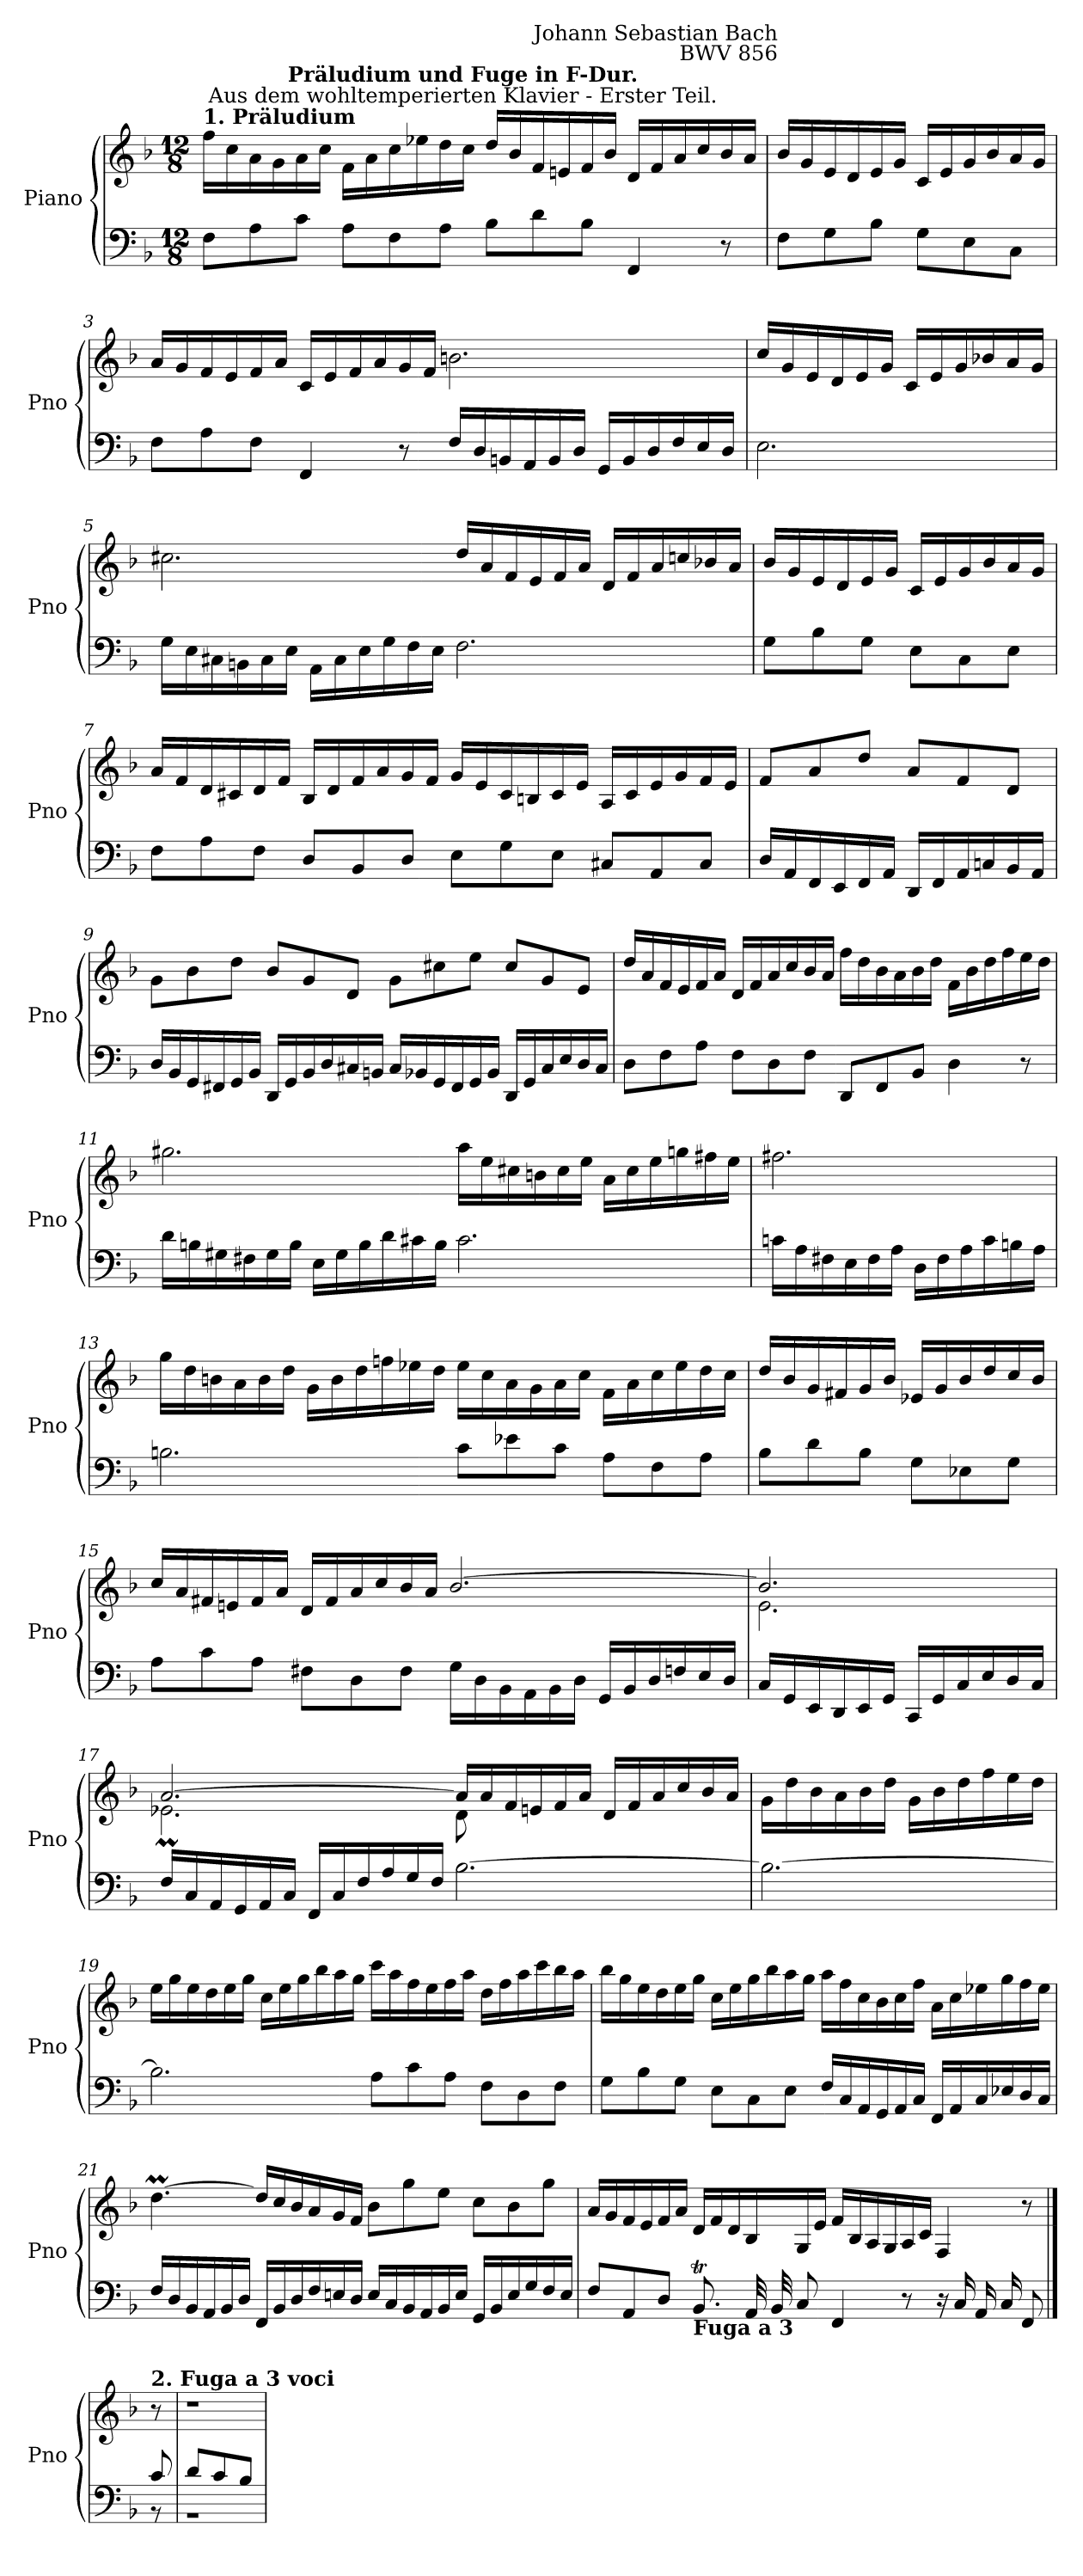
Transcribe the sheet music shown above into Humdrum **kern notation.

**kern	**kern
*part1	*part1
*staff2	*staff1
*I"Piano	*
*I'Pno	*
*clefF4	*clefG2
*k[b-]	*k[b-]
*F:	*F:
*M12/8	*M12/8
=1	=1
!	!LO:TX:a:B:t=1. Präludium
8FL	16ffLL
.	16cc
8A	16a
.	16g
8cJ	16a
.	16ccJJ
8AL	16fLL
.	16a
8F	16cc
.	16ee-X
8AJ	16dd
!	!LO:TX:a:cj:t=Aus dem wohltemperierten Klavier - Erster Teil.
!	!LO:TX:a:B:cj:t=Präludium und Fuge in F-Dur.
.	16ccJJ
8B-L	16ddLL
.	16b-
8d	16f
.	16en
8B-J	16f
.	16b-JJ
4FF	16dLL
.	16f
.	16a
.	16cc
8r	16b-
.	16aJJ
=2	=2
!	!LO:TX:a:rj:t=Johann Sebastian Bach\nBWV 856
8FL	16b-LL
.	16g
8G	16e
.	16d
8B-J	16e
.	16gJJ
8GL	16cLL
.	16e
8E	16g
.	16b-
8CJ	16a
.	16gJJ
!!LO:LB:g=z
=3	=3
8FL	16aLL
.	16g
8A	16f
.	16e
8FJ	16f
.	16aJJ
4FF	16cLL
.	16e
.	16f
.	16a
8r	16g
.	16fJJ
16FLL	2.bn
16D	.
16BBn	.
16AA	.
16BB	.
16DJJ	.
16GGLL	.
16BB	.
16D	.
16F	.
16E	.
16DJJ	.
=4	=4
2.E	16ccLL
.	16g
.	16e
.	16d
.	16e
.	16gJJ
.	16cLL
.	16e
.	16g
.	16b-X
.	16a
.	16gJJ
!!LO:LB:g=z
=5	=5
16GLL	2.cc#X
16E	.
16C#X	.
16BBn	.
16C#	.
16EJJ	.
16AALL	.
16C#	.
16E	.
16G	.
16F	.
16EJJ	.
2.F	16ddLL
.	16a
.	16f
.	16e
.	16f
.	16aJJ
.	16dLL
.	16f
.	16a
.	16ccn
.	16b-X
.	16aJJ
=6	=6
8GL	16b-LL
.	16g
8B-	16e
.	16d
8GJ	16e
.	16gJJ
8EL	16cLL
.	16e
8C	16g
.	16b-
8EJ	16a
.	16gJJ
!!LO:LB:g=z
=7	=7
8FL	16aLL
.	16f
8A	16d
.	16c#X
8FJ	16d
.	16fJJ
8DL	16B-LL
.	16d
8BB-	16f
.	16a
8DJ	16g
.	16fJJ
8EL	16gLL
.	16e
8G	16c#
.	16Bn
8EJ	16c#
.	16eJJ
8C#XL	16ALL
.	16c#
8AA	16e
.	16g
8C#J	16f
.	16eJJ
=8	=8
16DLL	8fL
16AA	.
16FF	8a
16EE	.
16FF	8ddJ
16AAJJ	.
16DDLL	8aL
16FF	.
16AA	8f
16Cn	.
16BB-	8dJ
16AAJJ	.
!!LO:LB:g=z
=9	=9
16DLL	8gL
16BB-	.
16GG	8b-
16FF#X	.
16GG	8ddJ
16BB-JJ	.
16DDLL	8b-L
16GG	.
16BB-	8g
16D	.
16C#X	8dJ
16BBnJJ	.
16C#LL	8gL
16BB-X	.
16GG	8cc#X
16FF#	.
16GG	8eeJ
16BB-JJ	.
16DDLL	8cc#L
16GG	.
16C#	8g
16E	.
16D	8eJ
16C#JJ	.
=10	=10
8DL	16ddLL
.	16a
8F	16f
.	16e
8AJ	16f
.	16aJJ
8FL	16dLL
.	16f
8D	16a
.	16cc
8FJ	16b-
.	16aJJ
8DDL	16ffLL
.	16dd
8FF	16b-
.	16a
8BB-J	16b-
.	16ddJJ
4D	16fLL
.	16b-
.	16dd
.	16ff
8r	16ee
.	16ddJJ
!!LO:LB:g=z
=11	=11
16dLL	2.gg#X
16Bn	.
16G#X	.
16F#X	.
16G#	.
16BJJ	.
16ELL	.
16G#	.
16B	.
16d	.
16c#X	.
16BJJ	.
2.c#	16aaLL
.	16ee
.	16cc#X
.	16bn
.	16cc#
.	16eeJJ
.	16aLL
.	16cc#
.	16ee
.	16ggn
.	16ff#X
.	16eeJJ
=12	=12
16cnLL	2.ff#X
16A	.
16F#X	.
16E	.
16F#	.
16AJJ	.
16DLL	.
16F#	.
16A	.
16c	.
16Bn	.
16AJJ	.
!!LO:LB:g=z
=13	=13
2.Bn	16ggLL
.	16dd
.	16bn
.	16a
.	16b
.	16ddJJ
.	16gLL
.	16b
.	16dd
.	16ffn
.	16ee-X
.	16ddJJ
8cL	16ee-LL
.	16cc
8e-X	16a
.	16g
8cJ	16a
.	16ccJJ
8AL	16fLL
.	16a
8F	16cc
.	16ee-
8AJ	16dd
.	16ccJJ
=14	=14
8B-L	16ddLL
.	16b-
8d	16g
.	16f#X
8B-J	16g
.	16b-JJ
8GL	16e-XLL
.	16g
8E-X	16b-
.	16dd
8GJ	16cc
.	16b-JJ
!!LO:LB:g=z
=15	=15
*	*^
!	!	!LO:N:vis=1
8AL	16ccLL	1.ryy
.	16a	.
8c	16f#X	.
.	16en	.
8AJ	16f#	.
.	16aJJ	.
8F#XL	16dLL	.
.	16f#	.
8D	16a	.
.	16cc	.
8F#J	16b-	.
.	16aJJ	.
16GLL	[2.b-	.
16D	.	.
16BB-	.	.
16AA	.	.
16BB-	.	.
16DJJ	.	.
16GGLL	.	.
16BB-	.	.
16D	.	.
16Fn	.	.
16E	.	.
16DJJ	.	.
=16	=16	=16
16CLL	2.b-/]	2.e\
16GG	.	.
16EE	.	.
16DD	.	.
16EE	.	.
16GGJJ	.	.
16CCLL	.	.
16GG	.	.
16C	.	.
16E	.	.
16D	.	.
16CJJ	.	.
!!LO:LB:g=z	!!
=17	=17	=17
16FLL	[2.a/	2.e-XM\
16C	.	.
16AA	.	.
16GG	.	.
16AA	.	.
16CJJ	.	.
16FFLL	.	.
16C	.	.
16F	.	.
16A	.	.
16G	.	.
16FJJ	.	.
[2.B-	16aLL]	8d\
.	16a	.
.	16f	8ryy
.	16en	.
.	16f	4ryy
.	16aJJ	.
.	16d/LL	.
.	16f/	.
.	16a/	4ryy
.	16cc/	.
.	16b-/	.
.	16a/JJ	.
=18A	=18A	=18A
2.B-_	16gLL	4ryy
.	16dd	.
.	16b-	.
.	16a	.
.	16b-	4ryy
.	16ddJJ	.
.	16gLL	.
.	16b-	.
.	16dd	4ryy
.	16ff	.
.	16ee	.
.	16ddJJ	.
*	*v	*v
!!LO:LB:g=z
=19	=19
2.B-]	16eeLL
.	16gg
.	16ee
.	16dd
.	16ee
.	16ggJJ
.	16ccLL
.	16ee
.	16gg
.	16bb-
.	16aa
.	16ggJJ
8AL	16cccLL
.	16aa
8c	16ff
.	16ee
8AJ	16ff
.	16aaJJ
8FL	16ddLL
.	16ff
8D	16aa
.	16ccc
8FJ	16bb-
.	16aaJJ
=20	=20
8GL	16bb-LL
.	16gg
8B-	16ee
.	16dd
8GJ	16ee
.	16ggJJ
8EL	16ccLL
.	16ee
8C	16gg
.	16bb-
8EJ	16aa
.	16ggJJ
16FLL	16aaLL
16C	16ff
16AA	16cc
16GG	16b-
16AA	16cc
16CJJ	16ffJJ
16FFLL	16aLL
16AA	16cc
16C	16ee-X
16E-X	16gg
16D	16ff
16CJJ	16ee-JJ
!!LO:LB:g=z
=21	=21
16FLL	[4.ddM
16D	.
16BB-	.
16AA	.
16BB-	.
16DJJ	.
16FFLL	16ddLL]
16BB-	16cc
16D	16b-
16F	16a
16En	16g
16DJJ	16fJJ
16ELL	8b-L
16C	.
16BB-	8gg
16AA	.
16BB-	8eeJ
16EJJ	.
16GGLL	8ccL
16BB-	.
16E	8b-
16G	.
16F	8ggJ
16EJJ	.
=22	=22
8FL	16aLL
.	16g
8AA	16f
.	16e
8DJ	16f
.	16aJJ
!LO:TX:b:B:t=Fuga a 3	!
8.BB-TL	16dLL
.	16f
.	16d
32AALL	16B-
32BB-	.
8CJ	16G
.	16eJJ
4FF	16fLL
.	16B-
.	16A
.	16G
8r	16A
.	16cJJ
16r	4F
16CLL	.
16AA	.
16C	.
8FFJ	8r
!!LO:LB:g=z
==23	==23
*^	*
!	!	!LO:TX:a:B:t=2. Fuga a 3 voci
8c/	8r	8r
=24	=24	=24
!	!LO:N:vis=1	!LO:N:vis=1
8d/L	4.r	4.r
8c/	.	.
8B-/J	.	.
*v	*v	*
=	=
*-	*-
